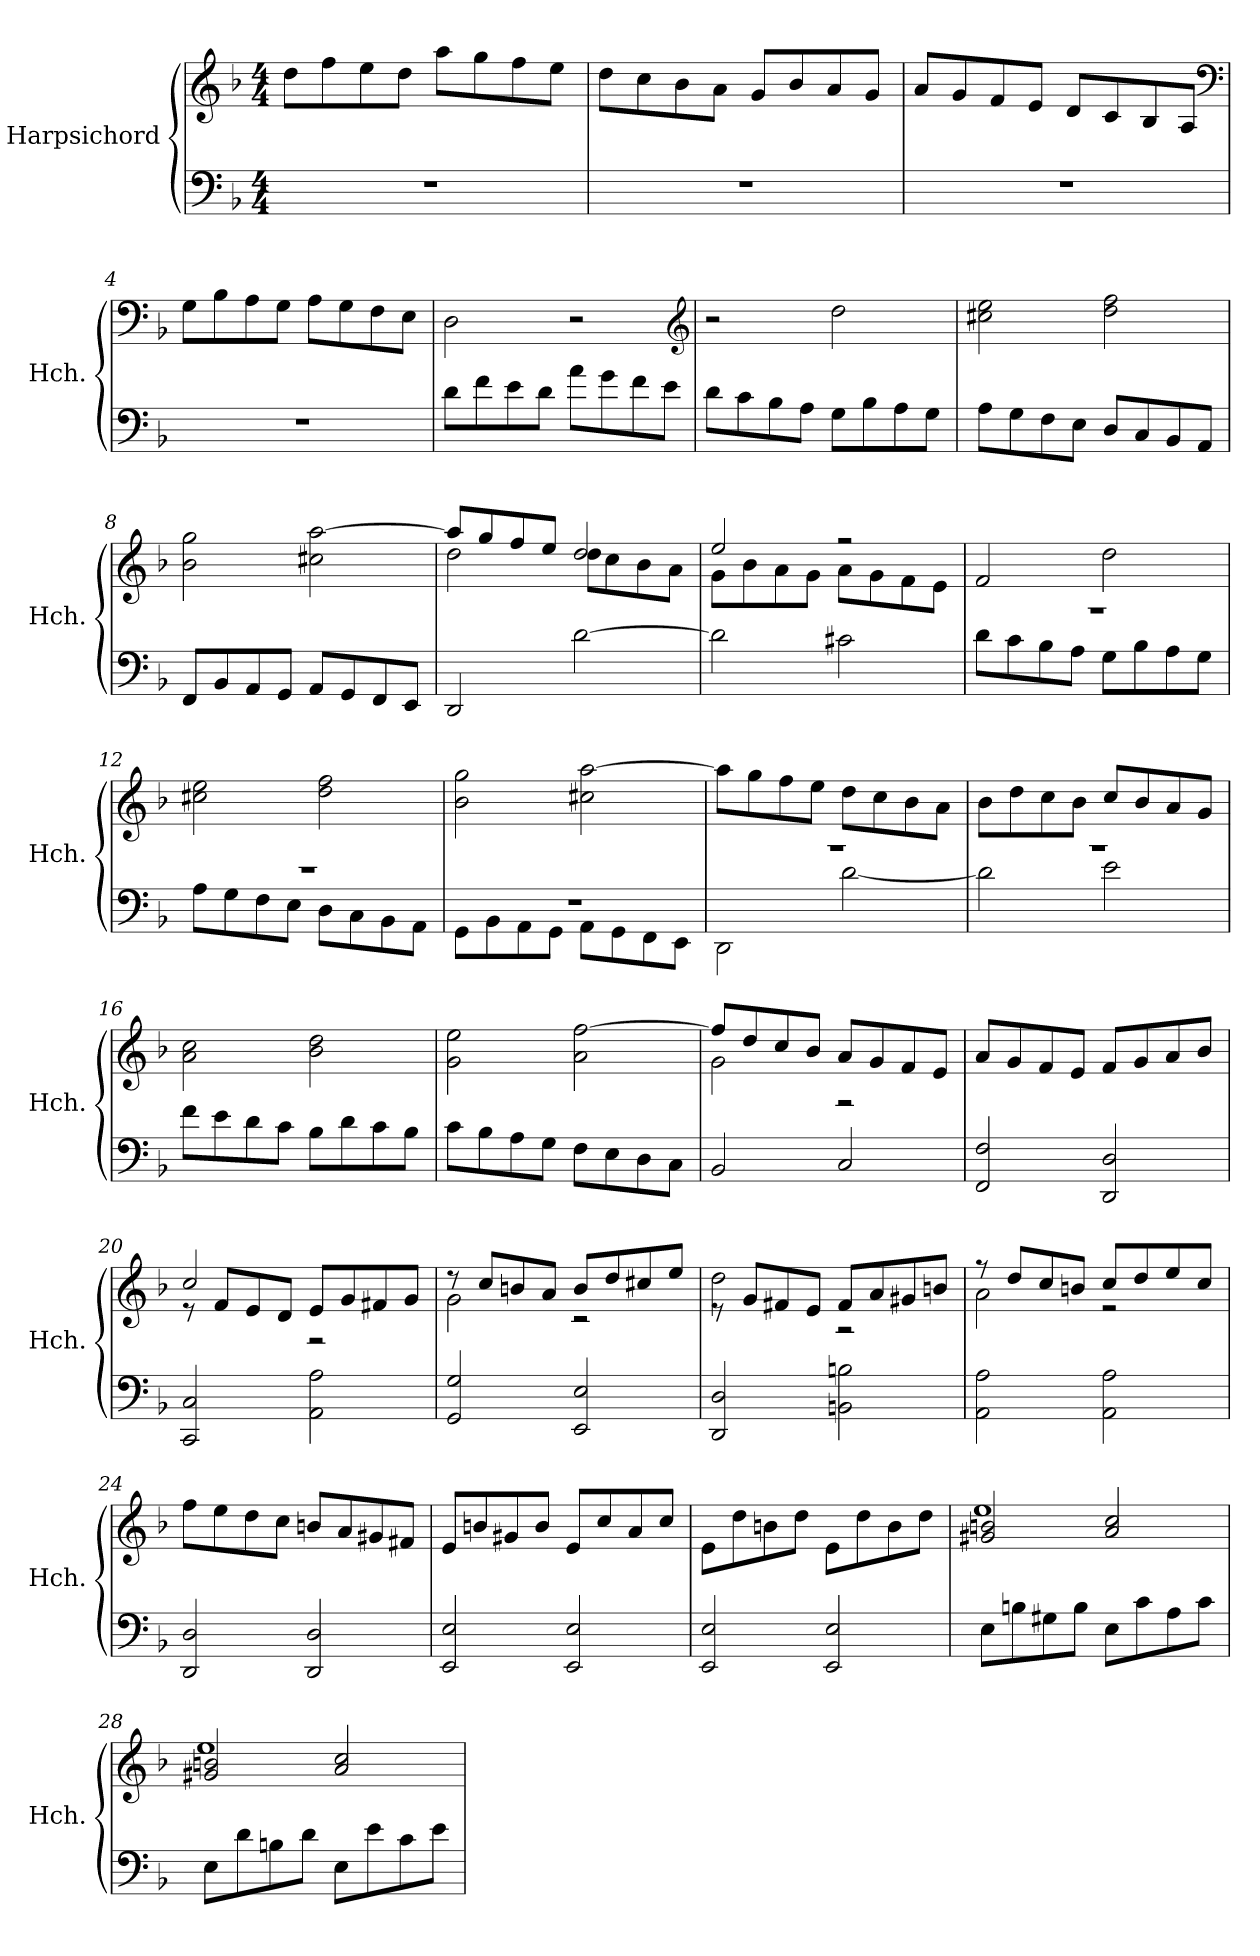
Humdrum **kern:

**kern	**kern
*part1	*part1
*staff2	*staff1
*I"Harpsichord	*
*I'Hch.	*
*clefF4	*clefG2
*k[b-]	*k[b-]
*F:	*F:
*M4/4	*M4/4
=1	=1
1r	8dd\L
.	8ff\
.	8ee\
.	8dd\J
.	8aa\L
.	8gg\
.	8ff\
.	8ee\J
=2	=2
1r	8dd\L
.	8cc\
.	8b-\
.	8a\J
.	8g/L
.	8b-/
.	8a/
.	8g/J
=3	=3
1r	8a/L
.	8g/
.	8f/
.	8e/J
.	8d/L
.	8c/
.	8B-/
.	8A/J
*	*clefF4
=4	=4
1r	8G\L
.	8B-\
.	8A\
.	8G\J
.	8A\L
.	8G\
.	8F\
.	8E\J
!!LO:LB:g=z
=5	=5
8d\L	2D\
8f\	.
8e\	.
8d\J	.
8a\L	2r
8g\	.
8f\	.
8e\J	.
*	*clefG2
=6	=6
8d\L	2r
8c\	.
8B-\	.
8A\J	.
8G\L	2dd\
8B-\	.
8A\	.
8G\J	.
=7	=7
8A\L	2cc#X\ 2ee\
8G\	.
8F\	.
8E\J	.
8D/L	2dd\ 2ff\
8C/	.
8BB-/	.
8AA/J	.
=8	=8
8FF/L	2b-\ 2gg\
8BB-/	.
8AA/	.
8GG/J	.
8AA/L	2cc#X\ [2aa\
8GG/	.
8FF/	.
8EE/J	.
!!LO:LB:g=z
=9	=9
*	*^
2DD/	8aa/L]	2dd\
.	8gg/	.
.	8ff/	.
.	8ee/J	.
[2d\	2dd/	8dd\L
.	.	8cc\
.	.	8b-\
.	.	8a\J
=10	=10	=10
2d\]	2ee/	8g\L
.	.	8b-\
.	.	8a\
.	.	8g\J
2c#X\	2r	8a\L
.	.	8g\
.	.	8f\
.	.	8e\J
*	*v	*v
=11	=11
*^	*
1r	8d\L	2f/
.	8c\	.
.	8B-\	.
.	8A\J	.
.	8G\L	2dd\
.	8B-\	.
.	8A\	.
.	8G\J	.
=12	=12	=12
1r	8A\L	2cc#X\ 2ee\
.	8G\	.
.	8F\	.
.	8E\J	.
.	8D\L	2dd\ 2ff\
.	8C\	.
.	8BB-\	.
.	8AA\J	.
!!LO:LB:g=z
=13	=13	=13
1r	8GG\L	2b-\ 2gg\
.	8BB-\	.
.	8AA\	.
.	8GG\J	.
.	8AA\L	2cc#X\ [2aa\
.	8GG\	.
.	8FF\	.
.	8EE\J	.
=14	=14	=14
1r	2DD\	8aa\L]
.	.	8gg\
.	.	8ff\
.	.	8ee\J
.	[2d\	8dd\L
.	.	8cc\
.	.	8b-\
.	.	8a\J
=15	=15	=15
1r	2d\]	8b-\L
.	.	8dd\
.	.	8cc\
.	.	8b-\J
.	2e\	8cc/L
.	.	8b-/
.	.	8a/
.	.	8g/J
*v	*v	*
=16	=16
8f\L	2a\ 2cc\
8e\	.
8d\	.
8c\J	.
8B-\L	2b-\ 2dd\
8d\	.
8c\	.
8B-\J	.
!!LO:LB:g=z
=17	=17
8c\L	2g\ 2ee\
8B-\	.
8A\	.
8G\J	.
8F\L	2a\ [2ff\
8E\	.
8D\	.
8C\J	.
=18	=18
*	*^
2BB-/	8ff/L]	2g\
.	8dd/	.
.	8cc/	.
.	8b-/J	.
2C/	8a/L	2r
.	8g/	.
.	8f/	.
.	8e/J	.
*	*v	*v
=19	=19
2FF/ 2F/	8a/L
.	8g/
.	8f/
.	8e/J
2DD/ 2D/	8f/L
.	8g/
.	8a/
.	8b-/J
=20	=20
*	*^
2CC/ 2C/	8re	2cc/
.	8f/L	.
.	8e/	.
.	8d/J	.
2AA\ 2A\	8e/L	2r
.	8g/	.
.	8f#X/	.
.	8g/J	.
!!LO:PB:g=z	!!
=21	=21	=21
2GG/ 2G/	8r	2g\
.	8cc/L	.
.	8bn/	.
.	8a/J	.
2EE/ 2E/	8b/L	2r
.	8dd/	.
.	8cc#X/	.
.	8ee/J	.
=22	=22	=22
2DD/ 2D/	8re	2dd\
.	8g/L	.
.	8f#X/	.
.	8e/J	.
2BBn\ 2Bn\	8f#/L	2r
.	8a/	.
.	8g#X/	.
.	8bn/J	.
=23	=23	=23
2AA\ 2A\	8rff	2a\
.	8dd/L	.
.	8cc/	.
.	8bn/J	.
2AA\ 2A\	8cc/L	2r
.	8dd/	.
.	8ee/	.
.	8cc/J	.
*	*v	*v
=24	=24
2DD/ 2D/	8ff\L
.	8ee\
.	8dd\
.	8cc\J
2DD/ 2D/	8bn/L
.	8a/
.	8g#X/
.	8f#X/J
!!LO:LB:g=z
=25	=25
2EE/ 2E/	8e/L
.	8bn/
.	8g#X/
.	8b/J
2EE/ 2E/	8e/L
.	8cc/
.	8a/
.	8cc/J
=26	=26
2EE/ 2E/	8e\L
.	8dd\
.	8bn\
.	8dd\J
2EE/ 2E/	8e\L
.	8dd\
.	8b\
.	8dd\J
=27	=27
*	*^
8E\L	2g#X/ 2bn/	1ee
8Bn\	.	.
8G#X\	.	.
8B\J	.	.
8E\L	2a/ 2cc/	.
8c\	.	.
8A\	.	.
8c\J	.	.
=28	=28	=28
8E\L	2g#X/ 2bn/	1ee
8d\	.	.
8Bn\	.	.
8d\J	.	.
8E\L	2a/ 2cc/	.
8e\	.	.
8c\	.	.
8e\J	.	.
*	*v	*v
=	=
*-	*-
